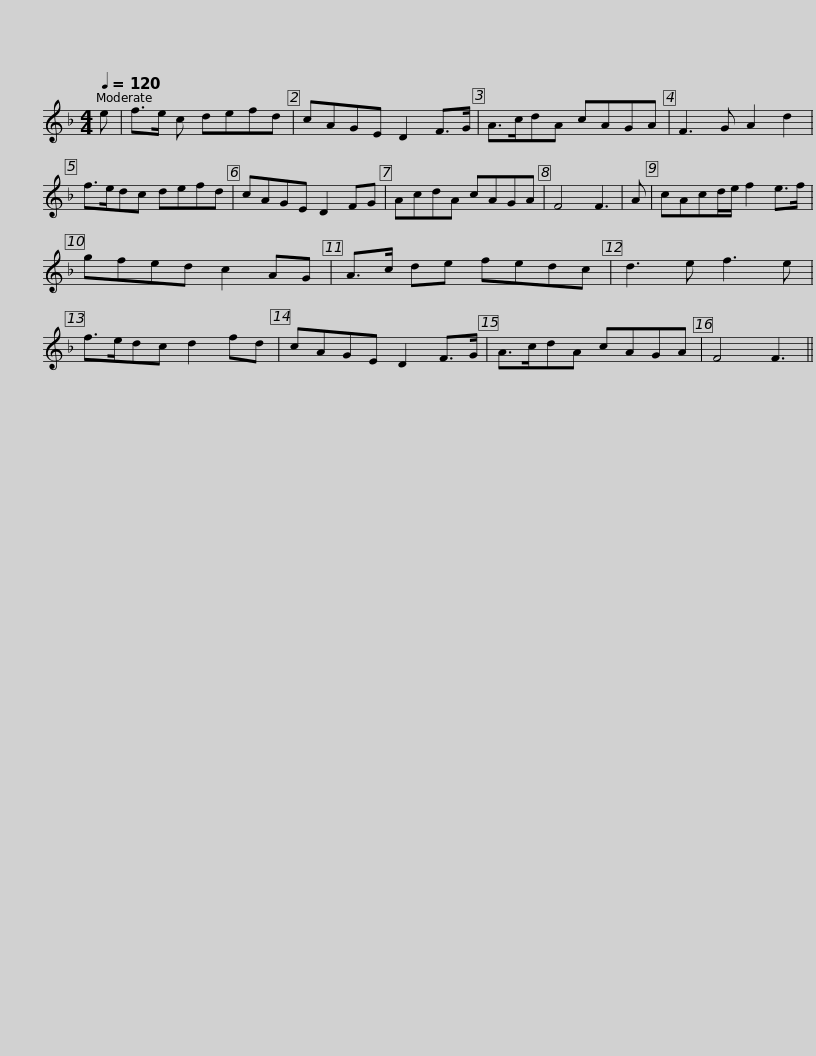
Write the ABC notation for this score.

X:1
L:1/8
Q:1/4=120
M:4/4
I:linebreak $
K:F
V:1 treble
V:1
 e | f>e c defd | cAGE D2 F>G | A>cdA cAGA | F3 G A2 d2 | %5
 f>edc defd | cAGE D2 FG |$ AcdA cAGA | F4 F3 | A | %10
 cAcd/e/ f2 e>f | gfed c2 AG | A>c de fedc | d3 e f3 e |$ f>edc d2 fd | %15
 cAGE D2 F>G | A>cdA cAGA | F4 F3 || %18
